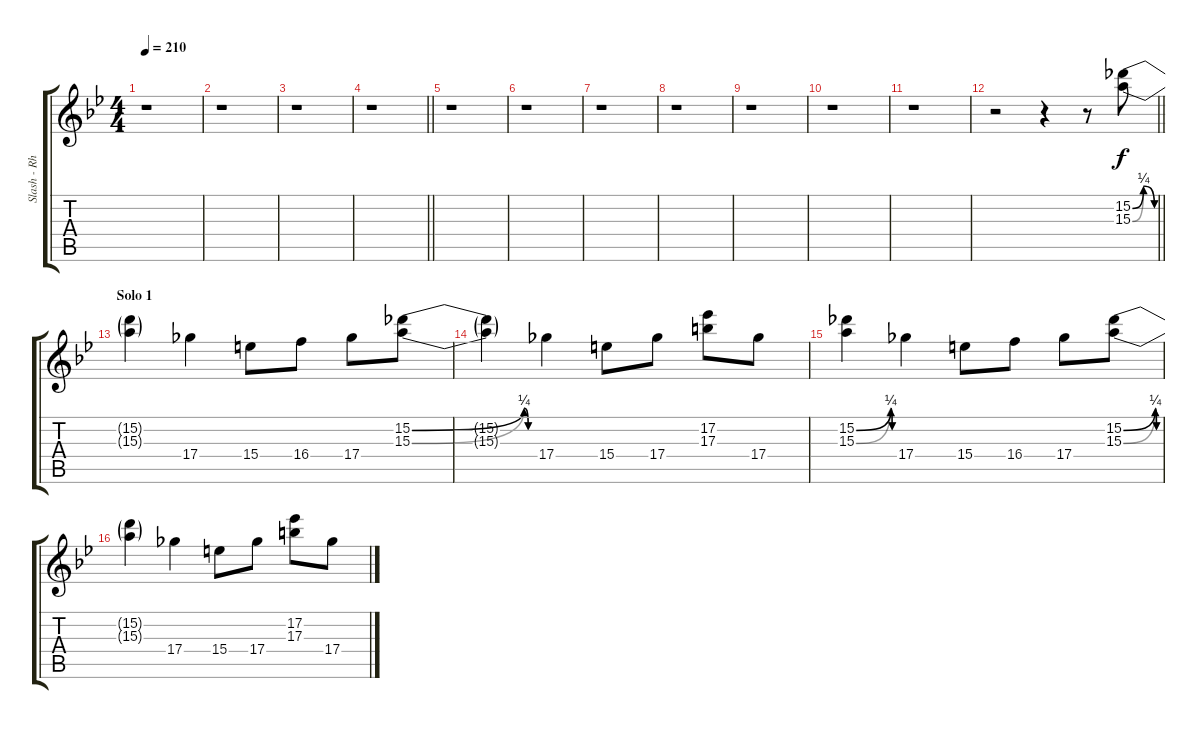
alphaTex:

\track ("Slash - Rhytm & Fills" "Slash - Rh") {instrument distortionguitar}
\staff {score tabs}
\tuning (Eb4 Bb3 Gb3 Db3 Ab2 Eb2) {hide}
\ts (4 4)
\tempo 210
\clef g2
\ks bb
r.1{dy f} |
r.1 |
r.1 |
\barLineRight lightlight
r.1 |
r.1 |
r.1 |
r.1 |
r.1 |
r.1 |
r.1 |
r.1 |
\barLineRight lightlight
r.2 r.4 r.8 (15.2{be (bendrelease 0 0 55 1 55 1 60 0)} 15.3{be (bendrelease 0 0 55 1 55 1 60 0)}).8 |
\section ("" "Solo 1")
(15.2{t} 15.3{t}).4 17.4.4 15.4.8 16.4.8 17.4.8 (15.2{be (custom 0 0 53 1 55 0 60 0)} 15.3{be (custom 0 0 53 1 55 0 60 0)}).8 |
(15.2{t} 15.3{t}).4 17.4.4 15.4.8 17.4.8 (17.2 17.3).8 17.4.8 |
(15.2{be (custom 0 0 55 1 57 0 60 0)} 15.3{be (custom 0 0 54 1 57 0 60 0)}).4 17.4.4 15.4.8 16.4.8 17.4.8 (15.2{be (custom 0 0 53 1 55 0 60 0)} 15.3{be (custom 0 0 53 1 55 0 60 0)}).8 |
(15.2{t} 15.3{t}).4 17.4.4 15.4.8 17.4.8 (17.2 17.3).8 17.4.8
